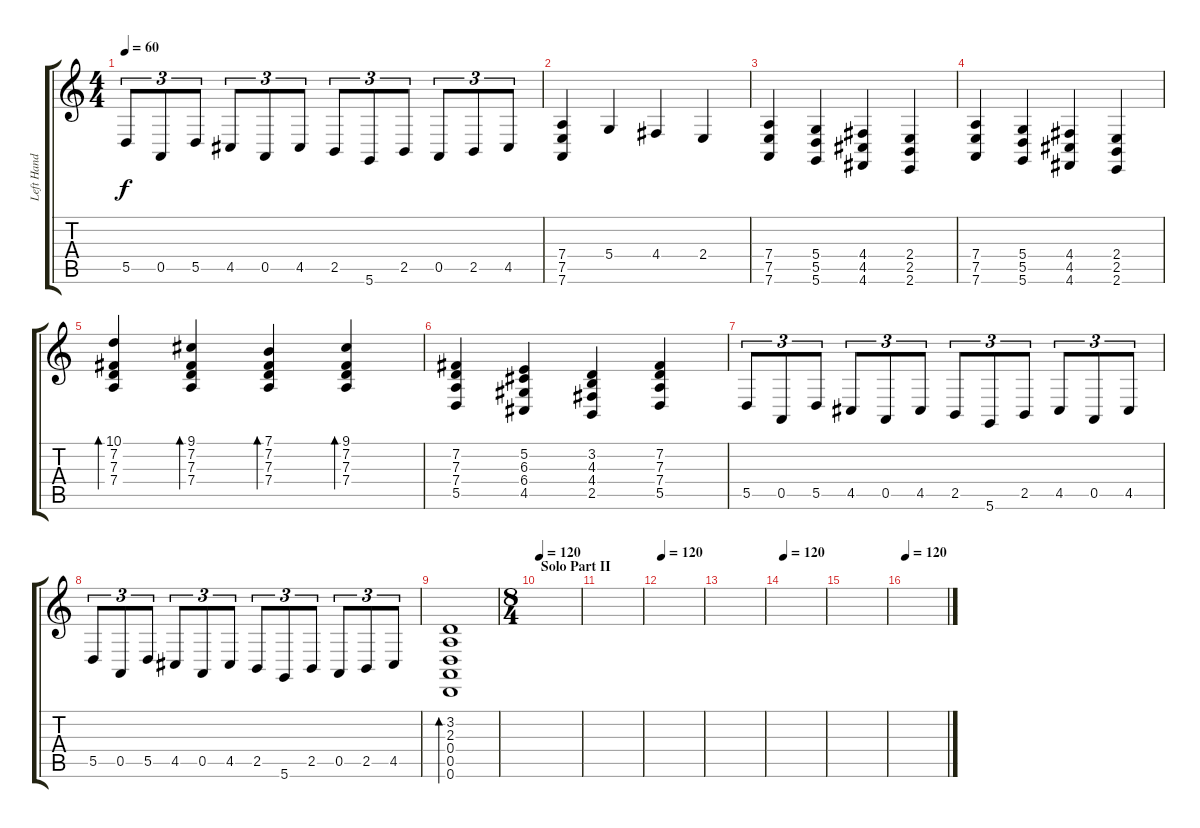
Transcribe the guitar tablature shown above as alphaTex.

\track ("Left Hand" "Left Hand") {instrument acousticgrandpiano}
\staff {score tabs}
\tuning (E4 B3 G3 D3 A2 D2) {hide}
\ts (4 4)
\tempo 60
\clef g2
\ks c
5.5.8{tu (3 2) dy f} 0.5.8{tu (3 2)} 5.5.8{tu (3 2)} 4.5.8{tu (3 2)} 0.5.8{tu (3 2)} 4.5.8{tu (3 2)} 2.5.8{tu (3 2)} 5.6.8{tu (3 2)} 2.5.8{tu (3 2)} 0.5.8{tu (3 2)} 2.5.8{tu (3 2)} 4.5.8{tu (3 2)} |
(7.4 7.5 7.6).4 5.4.4 4.4.4 2.4.4 |
(7.4 7.5 7.6).4 (5.4 5.5 5.6).4 (4.4 4.5 4.6).4 (2.4 2.5 2.6).4 |
(7.4 7.5 7.6).4 (5.4 5.5 5.6).4 (4.4 4.5 4.6).4 (2.4 2.5 2.6).4 |
(10.1 7.2 7.3 7.4).4{bd 120} (9.1 7.2 7.3 7.4).4{bd 120} (7.1 7.2 7.3 7.4).4{bd 120} (9.1 7.2 7.3 7.4).4{bd 120} |
(7.2 7.3 7.4 5.5).4 (5.2 6.3 6.4 4.5).4 (3.2 4.3 4.4 2.5).4 (7.2 7.3 7.4 5.5).4 |
5.5.8{tu (3 2)} 0.5.8{tu (3 2)} 5.5.8{tu (3 2)} 4.5.8{tu (3 2)} 0.5.8{tu (3 2)} 4.5.8{tu (3 2)} 2.5.8{tu (3 2)} 5.6.8{tu (3 2)} 2.5.8{tu (3 2)} 4.5.8{tu (3 2)} 0.5.8{tu (3 2)} 4.5.8{tu (3 2)} |
5.5.8{tu (3 2)} 0.5.8{tu (3 2)} 5.5.8{tu (3 2)} 4.5.8{tu (3 2)} 0.5.8{tu (3 2)} 4.5.8{tu (3 2)} 2.5.8{tu (3 2)} 5.6.8{tu (3 2)} 2.5.8{tu (3 2)} 0.5.8{tu (3 2)} 2.5.8{tu (3 2)} 4.5.8{tu (3 2)} |
(3.2 2.3 0.4 0.5 0.6).1{bd 480} |
\ts (8 4)
\section ("" "Solo Part II")
\tempo 120
|
|
\tempo 120
|
|
\tempo 120
|
|
\tempo 120
